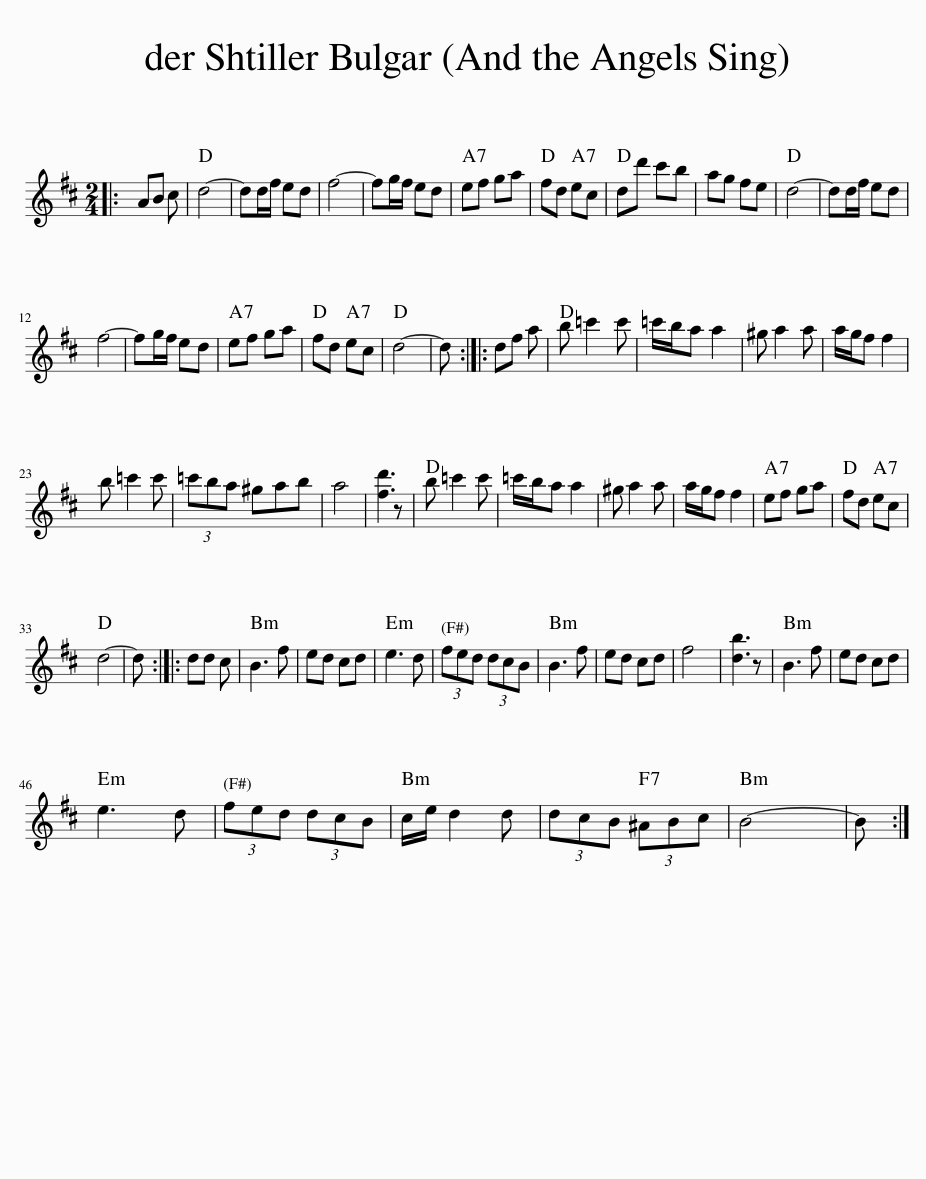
X:1
L:1/8
M:2/4
I:linebreak $
K:D
V:1 treble
V:1
|: AB c | d4- | dd/f/ ed | f4- | fg/f/ ed | %5
 ef ga | fd ec | dd' c'b | ag fe | d4- | %10
 dd/f/ ed |$ f4- | fg/f/ ed | ef ga | fd ec | %15
 d4- | d :: df a | b =c'2 c' | =c'/b/a a2 | %20
 ^g a2 a | a/g/f f2 |$ b =c'2 c' | (3=c'ba ^gab | a4 | %25
 [fd']3 z | b =c'2 c' | =c'/b/a a2 | ^g a2 a | a/g/f f2 | %30
 ef ga | fd ec |$ d4- | d :: dd c | %35
 B3 f | ed cd | e3 d | (3fed (3dcB | B3 f | %40
 ed cd | f4 | [db]3 z | B3 f | ed cd |$ %45
 e3 d | (3fed (3dcB | c/e/ d2 d | (3dcB (3^ABc | B4- | %50
 B :| %51
